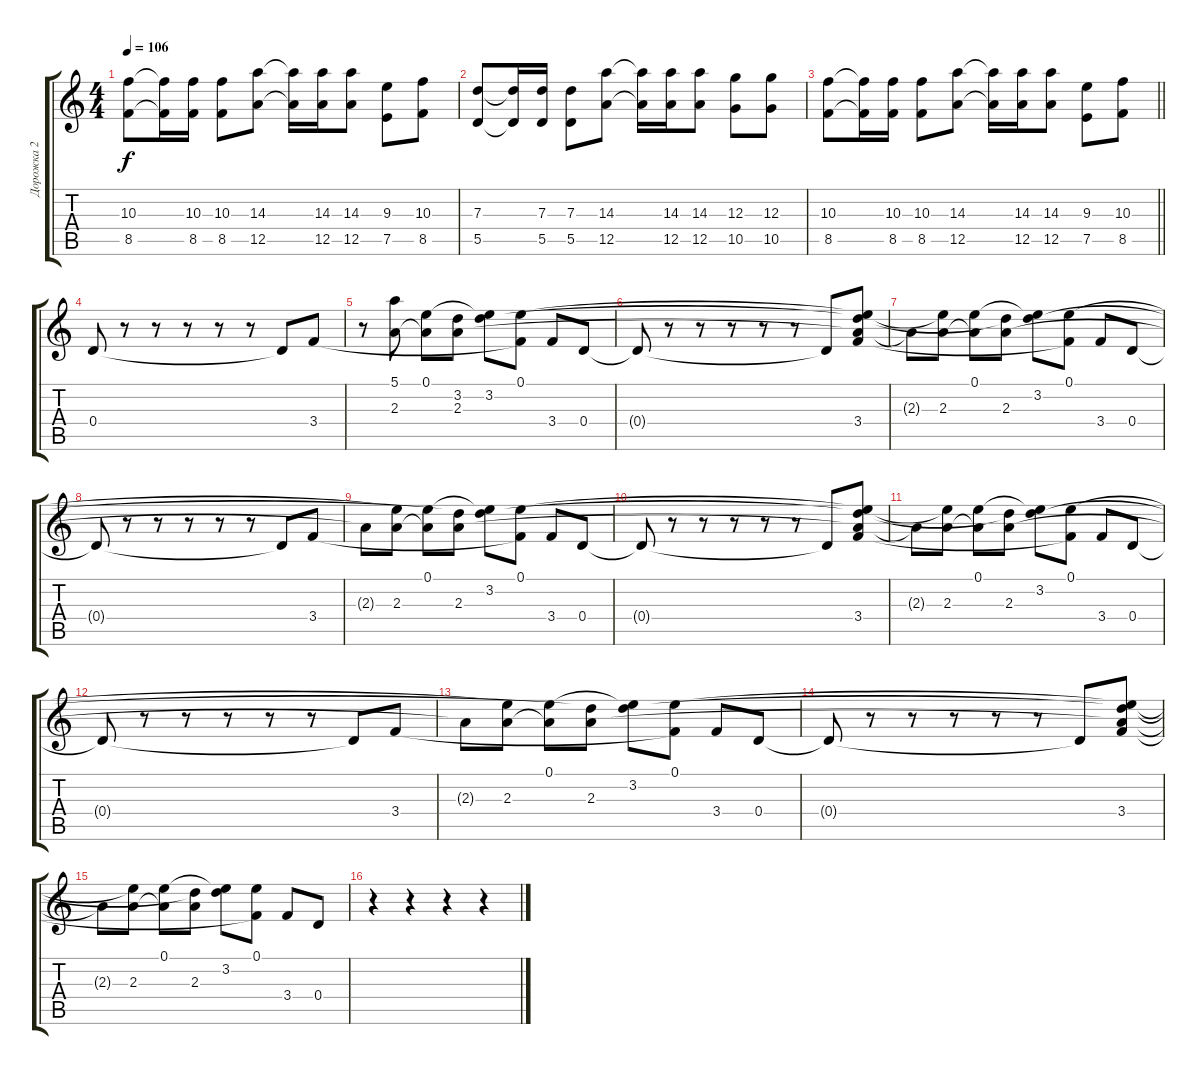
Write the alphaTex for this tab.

\track ("Дорожка 2" "Дорожка 2") {instrument distortionguitar}
\staff {score tabs}
\tuning (E4 B3 G3 D3 A2 D2) {hide}
\ts (4 4)
\tempo 106
\clef g2
\ks c
(10.3 8.5).8{dy f} (10.3{t} 8.5{t}).16 (10.3 8.5).16 (10.3 8.5).8 (14.3 12.5).8 (14.3{t} 12.5{t}).16 (14.3 12.5).16 (14.3 12.5).8 (9.3 7.5).8 (10.3 8.5).8 |
(7.3 5.5).8 (7.3{t} 5.5{t}).16 (7.3 5.5).16 (7.3 5.5).8 (14.3 12.5).8 (14.3{t} 12.5{t}).16 (14.3 12.5).16 (14.3 12.5).8 (12.3 10.5).8 (12.3 10.5).8 |
\barLineRight lightlight
(10.3 8.5).8 (10.3{t} 8.5{t}).16 (10.3 8.5).16 (10.3 8.5).8 (14.3 12.5).8 (14.3{t} 12.5{t}).16 (14.3 12.5).16 (14.3 12.5).8 (9.3 7.5).8 (10.3 8.5).8 |
0.4.8{instrument electricguitarclean} r.8 r.8 r.8 r.8 r.8 0.4{t}.8 3.4.8 |
r.8 (5.1 2.3).8 (0.1 2.3{t}).8 (3.2 2.3).8 (0.1{t} 3.2).8 (0.1 3.4{t}).8 3.4.8 0.4.8 |
0.4{t}.8 r.8 r.8 r.8 r.8 r.8 0.4{t}.8 (0.1{t} 3.2{t} 2.3{t} 3.4).8 |
2.3{t}.8 (0.1{t} 2.3).8 (0.1 2.3{t}).8 (3.2{t} 2.3).8 (0.1{t} 3.2).8 (0.1 3.4{t}).8 3.4.8 0.4.8 |
0.4{t}.8 r.8 r.8 r.8 r.8 r.8 0.4{t}.8 3.4.8 |
2.3{t}.8 (0.1{t} 2.3).8 (0.1 2.3{t}).8 (3.2{t} 2.3).8 (0.1{t} 3.2).8 (0.1 3.4{t}).8 3.4.8 0.4.8 |
0.4{t}.8 r.8 r.8 r.8 r.8 r.8 0.4{t}.8 (0.1{t} 3.2{t} 2.3{t} 3.4).8 |
2.3{t}.8 (0.1{t} 2.3).8 (0.1 2.3{t}).8 (3.2{t} 2.3).8 (0.1{t} 3.2).8 (0.1 3.4{t}).8 3.4.8 0.4.8 |
0.4{t}.8 r.8 r.8 r.8 r.8 r.8 0.4{t}.8 3.4.8 |
2.3{t}.8 (0.1{t} 2.3).8 (0.1 2.3{t}).8 (3.2{t} 2.3).8 (0.1{t} 3.2).8 (0.1 3.4{t}).8 3.4.8 0.4.8 |
0.4{t}.8 r.8 r.8 r.8 r.8 r.8 0.4{t}.8 (0.1{t} 3.2{t} 2.3{t} 3.4).8 |
2.3{t}.8 (0.1{t} 2.3).8 (0.1 2.3{t}).8 (3.2{t} 2.3).8 (0.1{t} 3.2).8 (0.1 3.4{t}).8 3.4.8 0.4.8 |
r.4 r.4 r.4 r.4
